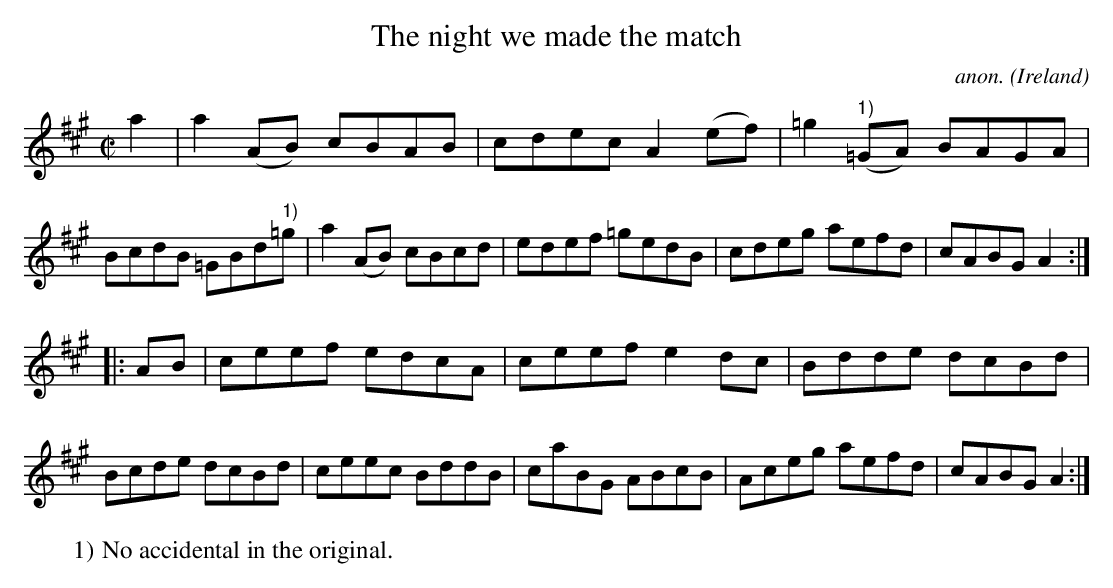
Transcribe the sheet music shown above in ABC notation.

X:1
T:The night we made the match
C:anon.
O:Ireland
M:C|
L:1/8
K:A
a2|a2(AB) cBAB|cdec A2(ef)|=g2("^1)"=GA) BAGA|BcdB =GBd"^1)"=g|a2(AB) cBcd|edef =gedB|cdeg aefd|cABG A2:|
|:AB|ceef edcA|ceef e2dc|Bdde dcBd|Bcde dcBd|ceec BddB|caBG ABcB|Aceg aefd|cABG A2:|
W:1) No accidental in the original.
